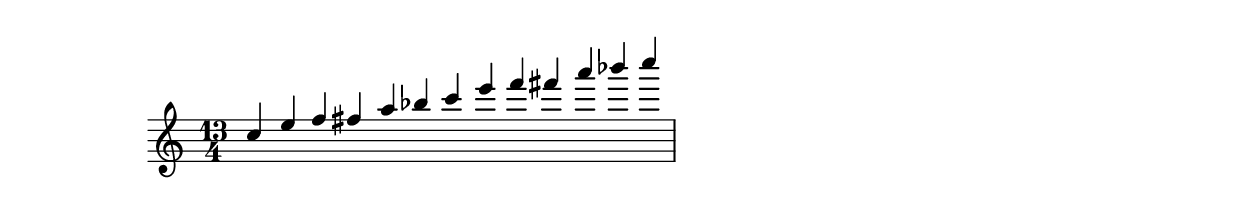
\version "2.18.2" \score { \new Staff << \new Voice { \set midiInstrument = #"piano" \voiceOne
 \key c \major \time 13/4
\override Voice.TextScript.font-size = #-4
 { c'' e'' f'' fis'' a'' bes'' c''' e''' f''' fis''' a''' bes''' c''''  } 
 } >> \layout { } \midi { \context { \Staff \remove "Staff_performer" }
\context { \Voice \consists "Staff_performer" } \tempo 2 = 60 } }
\paper{oddHeaderMarkup = ##f oddFooterMarkup = ##f}
